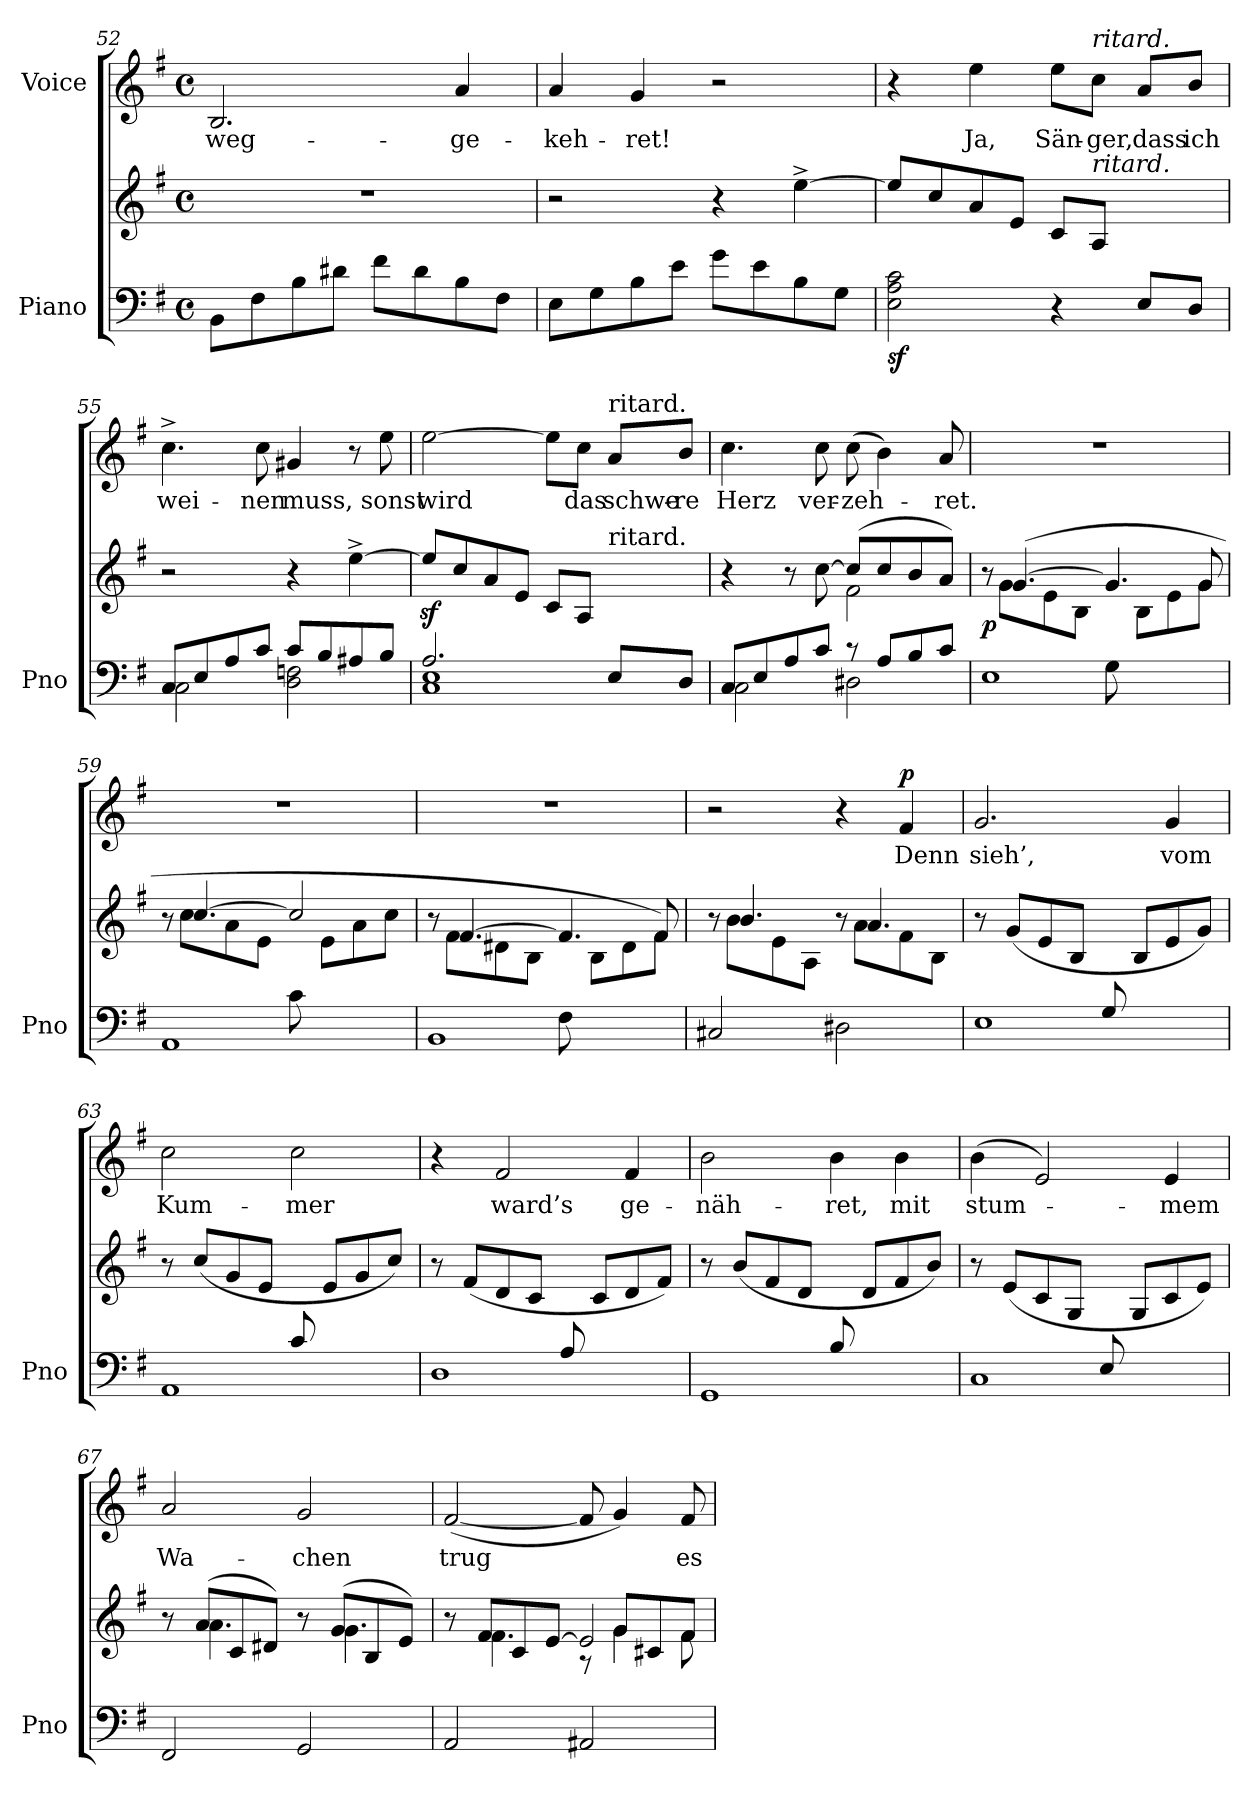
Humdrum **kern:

**kern	**kern	**dynam	**kern	**text	**dynam
*part2	*part2	*part2	*part1	*part1	*part1
*staff3	*staff2	*staff2/3	*staff1	*staff1	*staff1
*I"Piano	*	*	*I"Voice	*	*
*I'Pno	*	*	*	*	*
*clefF4	*clefG2	*	*clefG2	*	*
*k[f#]	*k[f#]	*	*k[f#]	*	*
*M4/4	*M4/4	*	*M4/4	*	*
*met(c)	*met(c)	*	*met(c)	*	*
=52	=52	=52	=52	=52	=52
!	!	!	!	!LO:LY:b	!
8BB\L	1r	.	2.B/	weg-	.
8F#\	.	.	.	.	.
8B\	.	.	.	.	.
8d#X\J	.	.	.	.	.
8f#\L	.	.	.	.	.
8d#\	.	.	.	.	.
!	!	!	!	!LO:LY:b	!
8B\	.	.	4a/	-ge-	.
8F#\J	.	.	.	.	.
!!LO:PB:g=z
=53	=53	=53	=53	=53	=53
!	!	!	!	!LO:LY:b	!
8E\L	2r	.	4a/	-keh-	.
8G\	.	.	.	.	.
!	!	!	!	!LO:LY:b	!
8B\	.	.	4g/	-ret!	.
8e\J	.	.	.	.	.
8g\L	4r	.	2r	.	.
8e\	.	.	.	.	.
8B\	([4ee^\	.	.	.	.
8G\J	.	.	.	.	.
=54	=54	=54	=54	=54	=54
*^	*	*	*	*	*
!	!	!	!LO:DY:b=2	!	!	!
2.ryy	2E\ 2A\ 2c\	8ee/L]	sf	4r	.	.
.	.	8cc/	.	.	.	.
!	!	!	!	!	!LO:LY:b	!
.	.	8a/	.	4ee\	Ja,	.
.	.	8e/J	.	.	.	.
!	!	!	!	!	!LO:LY:b	!
.	4r	8c/L	.	8ee\L	Sän-	.
!	!	!	!	!LO:TX:a:i:t=ritard.	!	!
!	!	!LO:TX:a:i:t=ritard.	!	!	!	!
!	!	!	!	!	!LO:LY:b	!
.	.	8A/J	.	8cc\J	-ger,	.
!	!	!	!	!	!LO:LY:b	!
8E/L	4ryy	4ryy	.	8a/L	dass	.
!	!	!	!	!	!LO:LY:b	!
8D/J)	.	.	.	8b/J	ich	.
=55	=55	=55	=55	=55	=55	=55
!	!	!	!	!	!LO:LY:b	!
8C/L	2C\	2r	.	4.cc^\	wei-	.
8E/	.	.	.	.	.	.
8A/	.	.	.	.	.	.
!	!	!	!	!	!LO:LY:b	!
8c/J	.	.	.	8cc\	-nen	.
!	!	!	!	!	!LO:LY:b	!
8c/L	2D\ 2Fn\	4r	.	4g#X/	muss,	.
8B/	.	.	.	.	.	.
8A#X/	.	([4ee^\	.	8r	.	.
!	!	!	!	!	!LO:LY:b	!
8B/J	.	.	.	8ee\	sonst	.
=56	=56	=56	=56	=56	=56	=56
*	*^	*	*	*	*	*
!	!	!	!	!	!	!LO:LY:b	!
2.ryy	2.A/	1C 1E	8eez</L]	.	[2ee\	wird	.
.	.	.	8cc/	.	.	.	.
.	.	.	8a/	.	.	.	.
.	.	.	8e/J	.	.	.	.
.	.	.	8c/L	.	8ee\L]	.	.
!	!	!	!	!	!	!LO:LY:b	!
.	.	.	8A/J	.	8cc\J	das	.
!	!	!	!	!	!LO:TX:a:t=ritard.	!	!
!	!	!	!LO:TX:a:t=ritard.	!	!	!	!
!	!	!	!	!	!	!LO:LY:b	!
8E/L	4ryy	.	4ryy	.	8a/L	schwe-	.
!	!	!	!	!	!	!LO:LY:b	!
8D/J)	.	.	.	.	8b/J	-re	.
*	*v	*v	*	*	*	*	*
!!LO:LB:g=z
=57	=57	=57	=57	=57	=57	=57
*	*	*^	*	*	*	*
!	!	!	!	!	!	!LO:LY:b	!
8C/L	2C\	4r	2ryy	.	4.cc\	Herz	.
8E/	.	.	.	.	.	.	.
8A/	.	8r	.	.	.	.	.
!	!	!	!	!	!	!LO:LY:b	!
8c/J	.	[>8cc\	.	.	8cc\	ver-	.
!	!	!	!	!	!	!LO:LY:b	!
8r	2D#X\	(8cc/L]	2f#\	.	(8cc\	-zeh-	.
8A/L	.	8cc/	.	.	4b\)	.	.
8B/	.	8b/	.	.	.	.	.
!	!	!	!	!	!	!LO:LY:b	!
8c/J	.	8a/J)	.	.	8a/	-ret.	.
!!LO:LB:g=z
=58	=58	=58	=58	=58	=58	=58	=58
!	!	!	!	!LO:DY:b	!	!	!
2ryy	1E	8r	8ryy	p	1r	.	.
.	.	([4.g/	8g\L	.	.	.	.
.	.	.	8e\	.	.	.	.
.	.	.	8B\J	.	.	.	.
8G\	.	4.g/]	8ryy	.	.	.	.
4.ryy	.	.	8B\L	.	.	.	.
.	.	.	8e\	.	.	.	.
.	.	8g/	8g\J	.	.	.	.
=59	=59	=59	=59	=59	=59	=59	=59
2ryy	1AA	8r	8ryy	.	1r	.	.
.	.	[4.cc/	8cc\L	.	.	.	.
.	.	.	8a\	.	.	.	.
.	.	.	8e\J	.	.	.	.
8c\	.	2cc/]	8ryy	.	.	.	.
4.ryy	.	.	8e\L	.	.	.	.
.	.	.	8a\	.	.	.	.
.	.	.	8cc\J	.	.	.	.
=60	=60	=60	=60	=60	=60	=60	=60
2ryy	1BB	8r	8ryy	.	1r	.	.
.	.	[4.f#/	8f#\L	.	.	.	.
.	.	.	8d#X\	.	.	.	.
.	.	.	8B\J	.	.	.	.
8F#\	.	4.f#/]	8ryy	.	.	.	.
4.ryy	.	.	8B\L	.	.	.	.
.	.	.	8d#\	.	.	.	.
.	.	8f#/)	8f#\J	.	.	.	.
*v	*v	*	*	*	*	*	*
=61	=61	=61	=61	=61	=61	=61
2C#X/	8r	8ryy	.	2r	.	.
.	4.b/	8b\L	.	.	.	.
.	.	8e\	.	.	.	.
.	.	8A\J	.	.	.	.
2D#X\	8r	8ryy	.	4r	.	.
.	4.a/	8a\L	.	.	.	.
!	!	!	!	!	!LO:LY:b	!LO:DY:a
.	.	8f#\	.	4f#/	Denn	p
.	.	8B\J	.	.	.	.
!!LO:LB:g=z
=62	=62	=62	=62	=62	=62	=62
*^	*	*	*	*	*	*
!	!	!	!	!	!	!LO:LY:b	!
*	*	*v	*v	*	*	*	*
2ryy	1E	8r	.	2.g/	sieh’,	.
.	.	(8g/L	.	.	.	.
.	.	8e/	.	.	.	.
.	.	8B/J	.	.	.	.
8G/	.	8ryy	.	.	.	.
4.ryy	.	8B/L	.	.	.	.
!	!	!	!	!	!LO:LY:b	!
.	.	8e/	.	4g/	vom	.
.	.	8g/J)	.	.	.	.
=63	=63	=63	=63	=63	=63	=63
!	!	!	!	!	!LO:LY:b	!
2ryy	1AA	8r	.	2cc\	Kum-	.
.	.	(8cc/L	.	.	.	.
.	.	8g/	.	.	.	.
.	.	8e/J	.	.	.	.
!	!	!	!	!	!LO:LY:b	!
8c/	.	8ryy	.	2cc\	-mer	.
4.ryy	.	8e/L	.	.	.	.
.	.	8g/	.	.	.	.
.	.	8cc/J)	.	.	.	.
=64	=64	=64	=64	=64	=64	=64
2ryy	1D	8r	.	4r	.	.
.	.	(8f#/L	.	.	.	.
!	!	!	!	!	!LO:LY:b	!
.	.	8d/	.	2f#/	ward’s	.
.	.	8c/J	.	.	.	.
8A/	.	8ryy	.	.	.	.
4.ryy	.	8c/L	.	.	.	.
!	!	!	!	!	!LO:LY:b	!
.	.	8d/	.	4f#/	ge-	.
.	.	8f#/J)	.	.	.	.
!!LO:LB:g=z
=65	=65	=65	=65	=65	=65	=65
!	!	!	!	!	!LO:LY:b	!
2ryy	1GG	8r	.	2b\	-näh-	.
.	.	(8b/L	.	.	.	.
.	.	8f#/	.	.	.	.
.	.	8d/J	.	.	.	.
!	!	!	!	!	!LO:LY:b	!
8B/	.	8ryy	.	4b\	-ret,	.
4.ryy	.	8d/L	.	.	.	.
!	!	!	!	!	!LO:LY:b	!
.	.	8f#/	.	4b\	mit	.
.	.	8b/J)	.	.	.	.
=66	=66	=66	=66	=66	=66	=66
!	!	!	!	!	!LO:LY:b	!
2ryy	1C	8r	.	(4b\	stum-	.
.	.	(8e/L	.	.	.	.
.	.	8c/	.	2e/)	.	.
.	.	8G/J	.	.	.	.
8E/	.	8ryy	.	.	.	.
4.ryy	.	8G/L	.	.	.	.
!	!	!	!	!	!LO:LY:b	!
.	.	8c/	.	4e/	-mem	.
.	.	8e/J)	.	.	.	.
*v	*v	*	*	*	*	*
=67	=67	=67	=67	=67	=67
*	*^	*	*	*	*
!	!	!	!	!	!LO:LY:b	!
2FF#/	8r	8ryy	.	2a/	Wa-	.
.	(<8a/L	4.a\	.	.	.	.
.	8c/	.	.	.	.	.
.	8d#X/J)	.	.	.	.	.
!	!	!	!	!	!LO:LY:b	!
2GG/	8r	8ryy	.	2g/	-chen	.
.	(<8g/L	4.g\	.	.	.	.
.	8B/	.	.	.	.	.
.	8e/J)	.	.	.	.	.
=68	=68	=68	=68	=68	=68	=68
*	*	*^	*	*	*	*
!	!	!	!	!	!	!LO:LY:b	!
2AA/	8r	8ryy	2ryy	.	([2f#/	trug	.
.	8f#/L	4.f#\	.	.	.	.	.
.	8c/	.	.	.	.	.	.
.	[<8e/J	.	.	.	.	.	.
2AA#X/	2e/]	8ryy	8r	.	8f#/]	.	.
.	.	4g\	8g/L	.	4g/)	.	.
.	.	.	8c#X/	.	.	.	.
!	!	!	!	!	!	!LO:LY:b	!
.	.	8f#\	8f#/J	.	8f#/	es	.
*	*v	*v	*v	*	*	*	*
=	=	=	=	=	=
*-	*-	*-	*-	*-	*-
